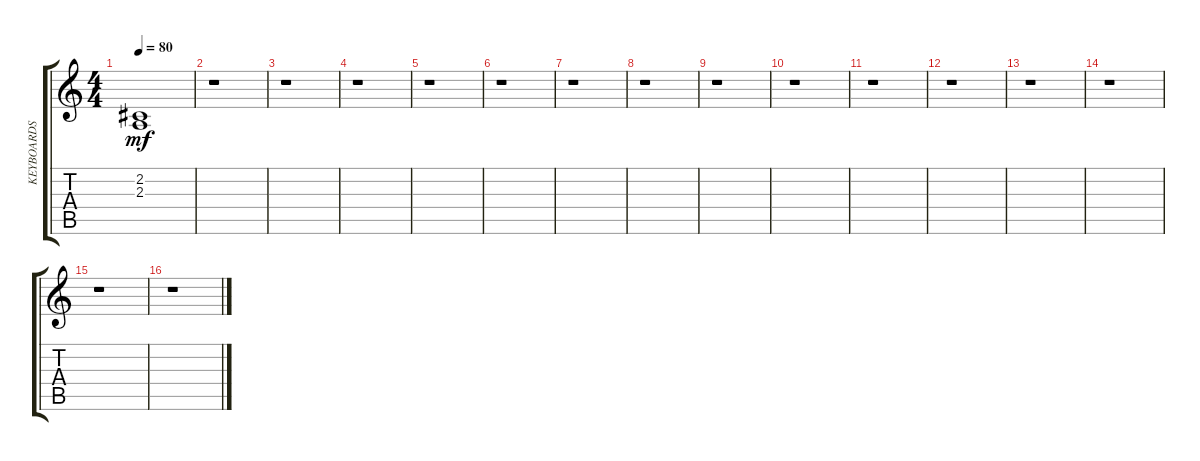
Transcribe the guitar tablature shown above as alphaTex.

\track ("KEYBOARDS" "KEYBOARDS") {instrument pad2warm}
\staff {score tabs}
\tuning (E4 B3 G3 D3 A2 E2) {hide}
\ts (4 4)
\tempo 80
\clef g2
\ks c
(2.2 2.3).1{dy mf} |
r.1 |
r.1 |
r.1 |
r.1 |
r.1 |
r.1 |
r.1 |
r.1 |
r.1 |
r.1 |
r.1 |
r.1 |
r.1 |
r.1 |
r.1
